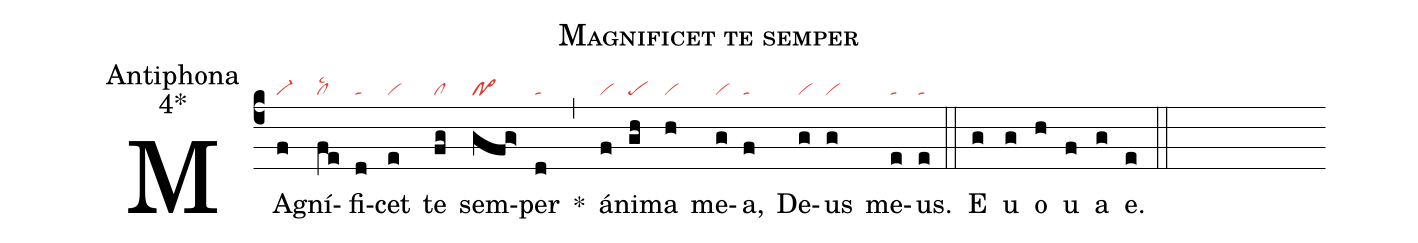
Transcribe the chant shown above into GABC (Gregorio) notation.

name:Magnificet te semper;
office-part:Antiphona;
mode:4*;
nabc-lines:1;
%%
(c4)MA(f|vi-)gní(fe|cllsc2)fi(d|ta)cet(e|vi) te(fg|cl) sem(gfg>|po>)per(d|ta) *(,) á(f|vi)ni(gh|pe)ma(h|vi) me(g|vi)a,(f|ta) De(g|vi)us(g|vi) me(e|ta)us.(e|ta) (::) <eu>E(g) u(g) o(h) u(f) a(g) e.(e) </eu>(::)
